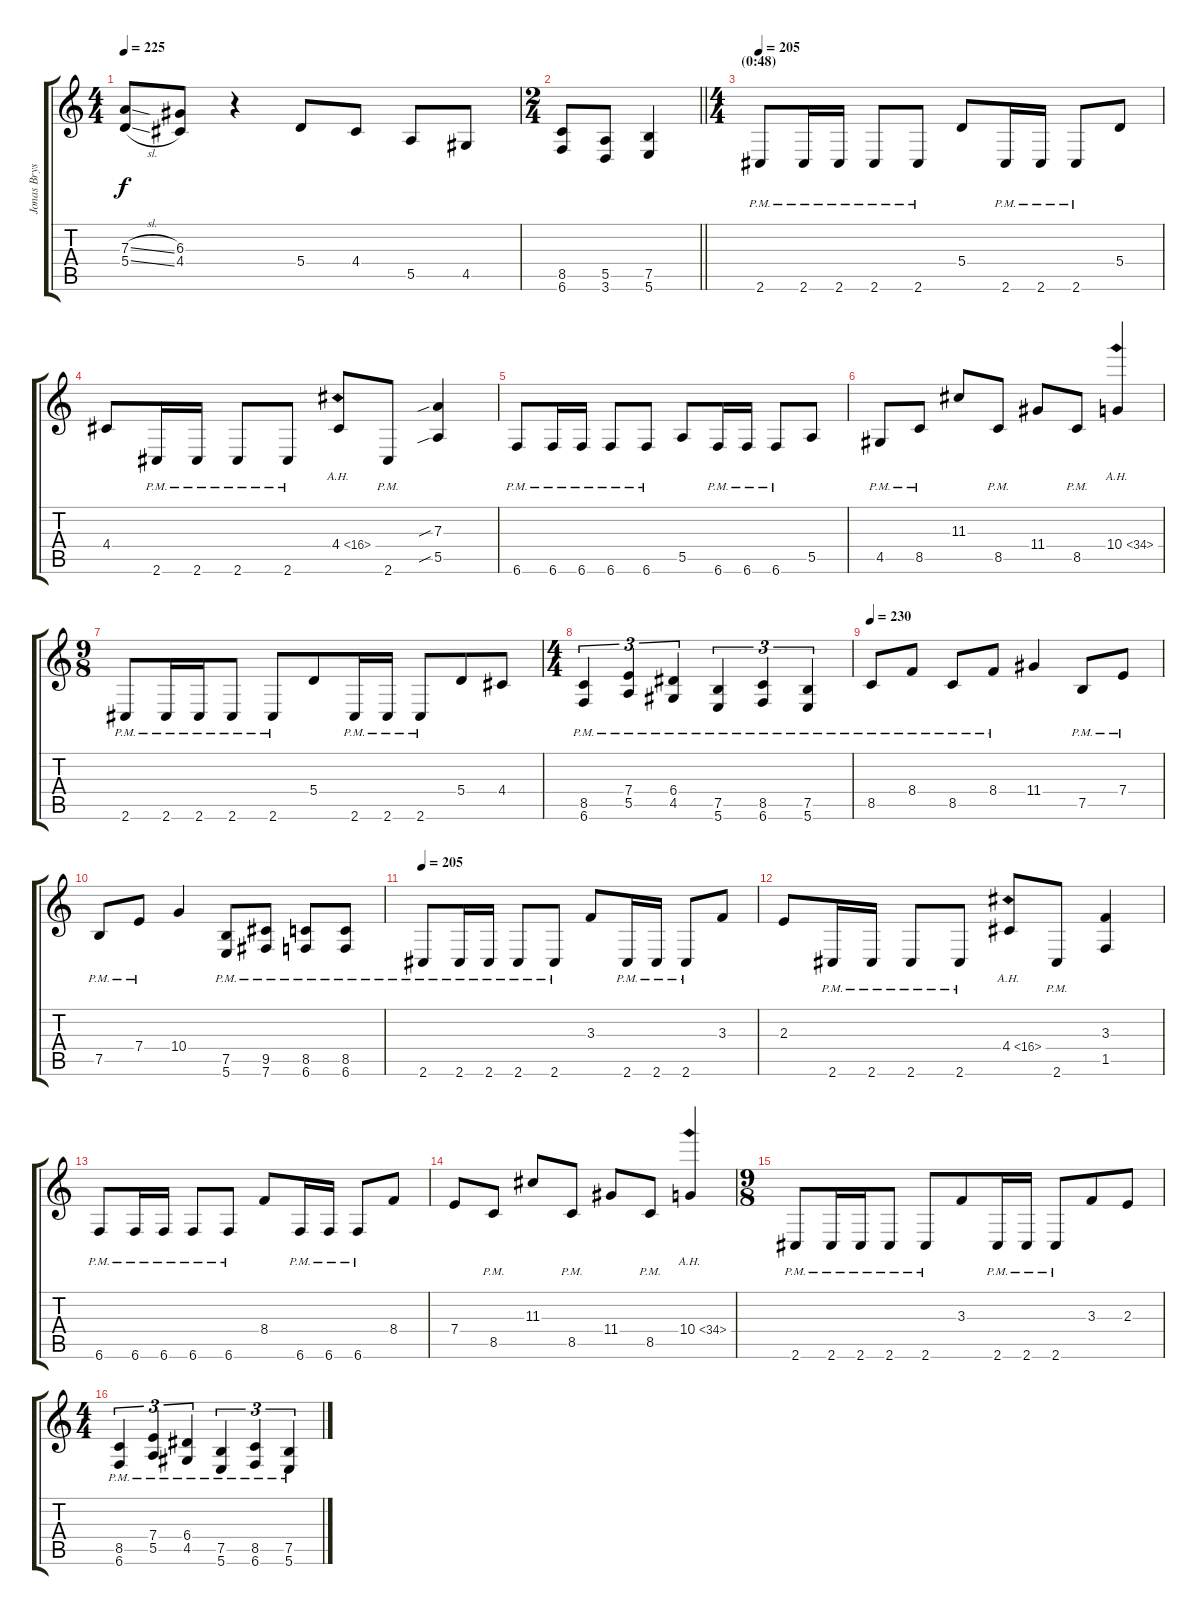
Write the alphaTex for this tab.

\track ("Jonas Bryssling" "Jonas Brys") {instrument distortionguitar}
\staff {score tabs}
\tuning (B3 Gb3 D3 A2 E2 B1) {hide}
\ts (4 4)
\tempo 225
\clef g2
\ks c
(7.3{sl} 5.4{sl}).8{dy f} (6.3 4.4).8 r.4 5.4.8 4.4.8 5.5.8 4.5.8 |
\ts (2 4)
\barLineRight lightlight
(8.5 6.6).8 (5.5 3.6).8 (7.5 5.6).4 |
\ts (4 4)
\section ("" "(0:48)")
\tempo 205
2.6{pm}.8 2.6{pm}.16 2.6{pm}.16 2.6{pm}.8 2.6{pm}.8 5.4.8 2.6{pm}.16 2.6{pm}.16 2.6{pm}.8 5.4.8 |
4.4.8 2.6{pm}.16 2.6{pm}.16 2.6{pm}.8 2.6{pm}.8 4.4{ah 12}.8 2.6{pm}.8 (7.3{sib} 5.5{sib}).4 |
6.6{pm}.8 6.6{pm}.16 6.6{pm}.16 6.6{pm}.8 6.6{pm}.8 5.5.8 6.6{pm}.16 6.6{pm}.16 6.6{pm}.8 5.5.8 |
4.5{pm}.8 8.5{pm}.8 11.3.8 8.5{pm}.8 11.4.8 8.5{pm}.8 10.4{ah 24}.4 |
\ts (9 8)
2.6{pm}.8 2.6{pm}.16 2.6{pm}.16 2.6{pm}.8 2.6{pm}.8 5.4.8 2.6{pm}.16 2.6{pm}.16 2.6{pm}.8 5.4.8 4.4.8 |
\ts (4 4)
(8.5{pm} 6.6{pm}).4{tu (3 2)} (7.4{pm} 5.5{pm}).4{tu (3 2)} (6.4{pm} 4.5{pm}).4{tu (3 2)} (7.5{pm} 5.6{pm}).4{tu (3 2)} (8.5{pm} 6.6{pm}).4{tu (3 2)} (7.5{pm} 5.6{pm}).4{tu (3 2)} |
\tempo 230
8.5{pm}.8 8.4{pm}.8 8.5{pm}.8 8.4{pm}.8 11.4.4 7.5{pm}.8 7.4{pm}.8 |
7.5{pm}.8 7.4{pm}.8 10.4.4 (7.5{pm} 5.6{pm}).8 (9.5{pm} 7.6{pm}).8 (8.5{pm} 6.6{pm}).8 (8.5{pm} 6.6{pm}).8 |
\tempo 205
2.6{pm}.8 2.6{pm}.16 2.6{pm}.16 2.6{pm}.8 2.6{pm}.8 3.3.8 2.6{pm}.16 2.6{pm}.16 2.6{pm}.8 3.3.8 |
2.3.8 2.6{pm}.16 2.6{pm}.16 2.6{pm}.8 2.6{pm}.8 4.4{ah 12}.8 2.6{pm}.8 (3.3 1.5).4 |
6.6{pm}.8 6.6{pm}.16 6.6{pm}.16 6.6{pm}.8 6.6{pm}.8 8.4.8 6.6{pm}.16 6.6{pm}.16 6.6{pm}.8 8.4.8 |
7.4.8 8.5{pm}.8 11.3.8 8.5{pm}.8 11.4.8 8.5{pm}.8 10.4{ah 24}.4 |
\ts (9 8)
2.6{pm}.8 2.6{pm}.16 2.6{pm}.16 2.6{pm}.8 2.6{pm}.8 3.3.8 2.6{pm}.16 2.6{pm}.16 2.6{pm}.8 3.3.8 2.3.8 |
\ts (4 4)
(8.5{pm} 6.6{pm}).4{tu (3 2)} (7.4{pm} 5.5{pm}).4{tu (3 2)} (6.4{pm} 4.5{pm}).4{tu (3 2)} (7.5{pm} 5.6{pm}).4{tu (3 2)} (8.5{pm} 6.6{pm}).4{tu (3 2)} (7.5{pm} 5.6{pm}).4{tu (3 2)}
